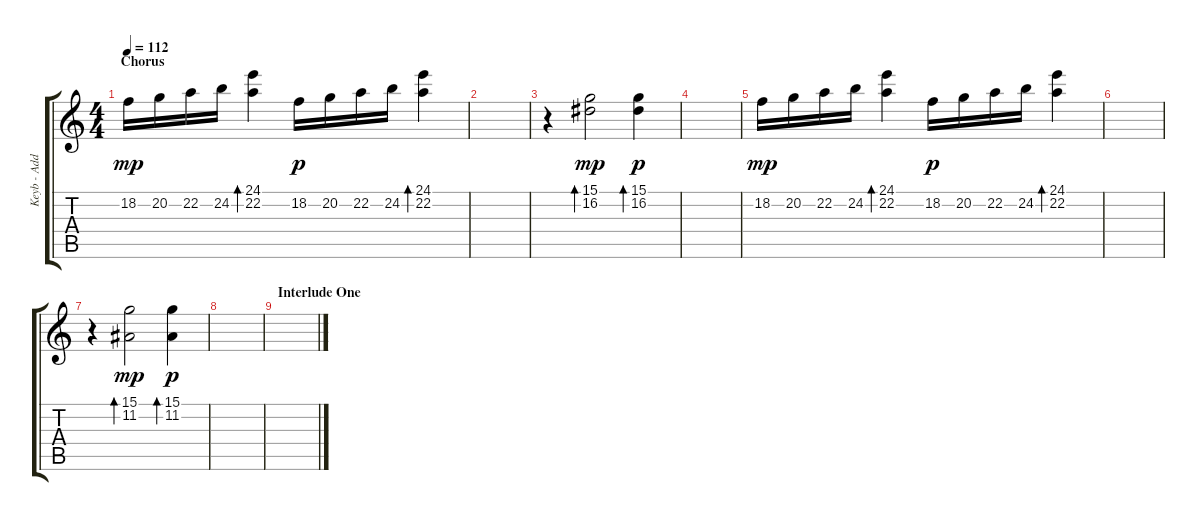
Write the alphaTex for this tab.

\track ("Keyb - Add. Delay" "Keyb - Add") {instrument orchestralharp}
\staff {score tabs}
\tuning (E4 B3 G3 D3 A2 E2) {hide}
\ts (4 4)
\section ("" "Chorus")
\tempo 112
\clef g2
\ks c
18.2.16{dy mp} 20.2.16 22.2.16 24.2.16 (24.1 22.2).4{bd 120} 18.2.16{dy p} 20.2.16 22.2.16 24.2.16 (24.1 22.2).4{bd 120} |
|
r.4 (15.1 16.2).2{bd 240 dy mp} (15.1 16.2).4{bd 120 dy p} |
|
18.2.16{dy mp} 20.2.16 22.2.16 24.2.16 (24.1 22.2).4{bd 120} 18.2.16{dy p} 20.2.16 22.2.16 24.2.16 (24.1 22.2).4{bd 120} |
|
r.4 (15.1 11.2).2{bd 240 dy mp} (15.1 11.2).4{bd 120 dy p} |
|
\section ("" "Interlude One")
